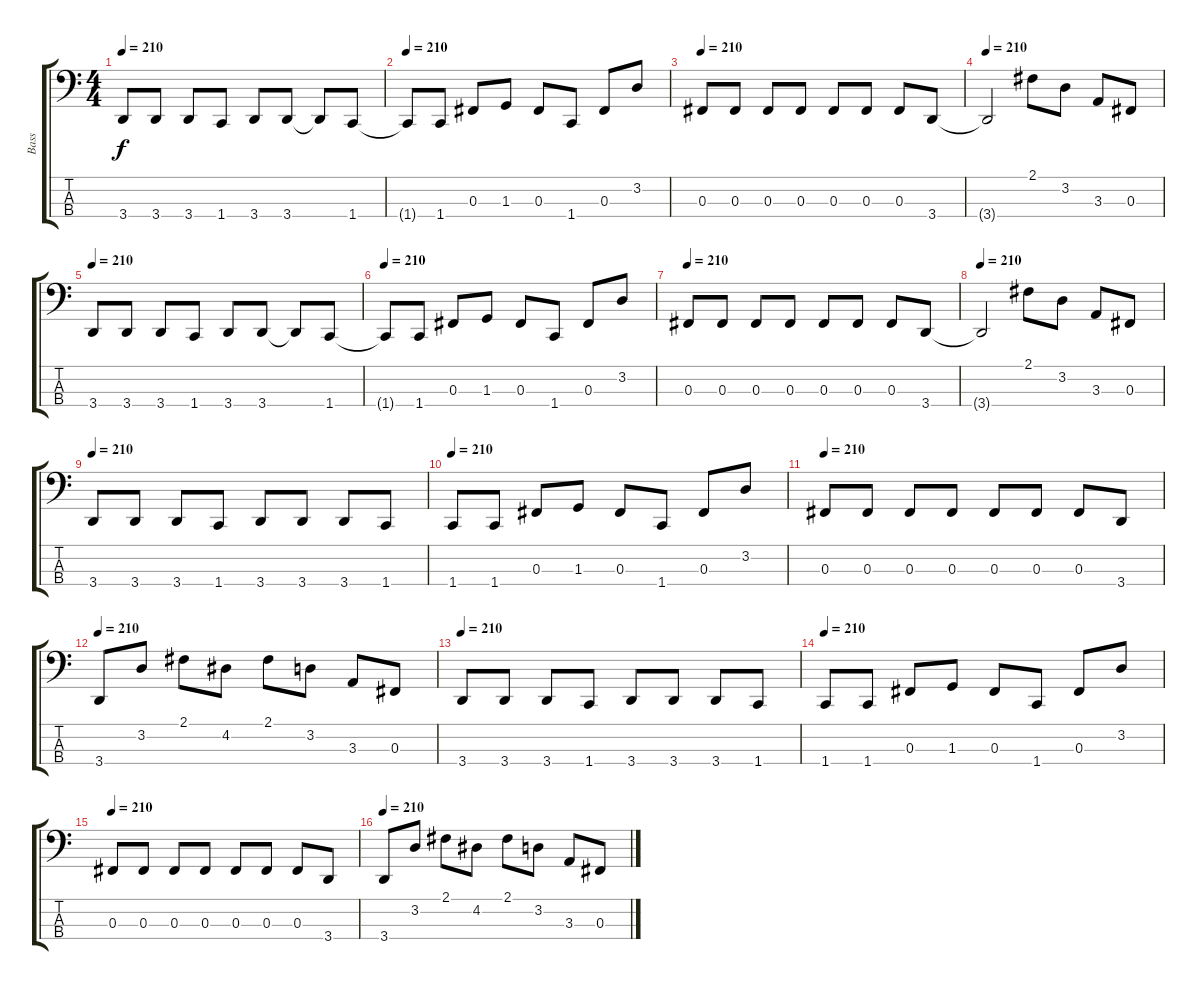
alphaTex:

\track ("Bass" "Bass") {instrument electricbasspick}
\staff {score tabs}
\tuning (E2 B1 Gb1 B0) {hide}
\ts (4 4)
\tempo 210
\clef f4
\ks c
3.4.8{dy f} 3.4.8 3.4.8 1.4.8 3.4.8 3.4.8 3.4{t}.8 1.4.8 |
\tempo 210
1.4{t}.8 1.4.8 0.3.8 1.3.8 0.3.8 1.4.8 0.3.8 3.2.8 |
\tempo 210
0.3.8 0.3.8 0.3.8 0.3.8 0.3.8 0.3.8 0.3.8 3.4.8 |
\tempo 210
3.4{t}.2 2.1.8 3.2.8 3.3.8 0.3.8 |
\tempo 210
3.4.8 3.4.8 3.4.8 1.4.8 3.4.8 3.4.8 3.4{t}.8 1.4.8 |
\tempo 210
1.4{t}.8 1.4.8 0.3.8 1.3.8 0.3.8 1.4.8 0.3.8 3.2.8 |
\tempo 210
0.3.8 0.3.8 0.3.8 0.3.8 0.3.8 0.3.8 0.3.8 3.4.8 |
\tempo 210
3.4{t}.2 2.1.8 3.2.8 3.3.8 0.3.8 |
\tempo 210
3.4.8 3.4.8 3.4.8 1.4.8 3.4.8 3.4.8 3.4.8 1.4.8 |
\tempo 210
1.4.8 1.4.8 0.3.8 1.3.8 0.3.8 1.4.8 0.3.8 3.2.8 |
\tempo 210
0.3.8 0.3.8 0.3.8 0.3.8 0.3.8 0.3.8 0.3.8 3.4.8 |
\tempo 210
3.4.8 3.2.8 2.1.8 4.2.8 2.1.8 3.2.8 3.3.8 0.3.8 |
\tempo 210
3.4.8 3.4.8 3.4.8 1.4.8 3.4.8 3.4.8 3.4.8 1.4.8 |
\tempo 210
1.4.8 1.4.8 0.3.8 1.3.8 0.3.8 1.4.8 0.3.8 3.2.8 |
\tempo 210
0.3.8 0.3.8 0.3.8 0.3.8 0.3.8 0.3.8 0.3.8 3.4.8 |
\tempo 210
3.4.8 3.2.8 2.1.8 4.2.8 2.1.8 3.2.8 3.3.8 0.3.8
